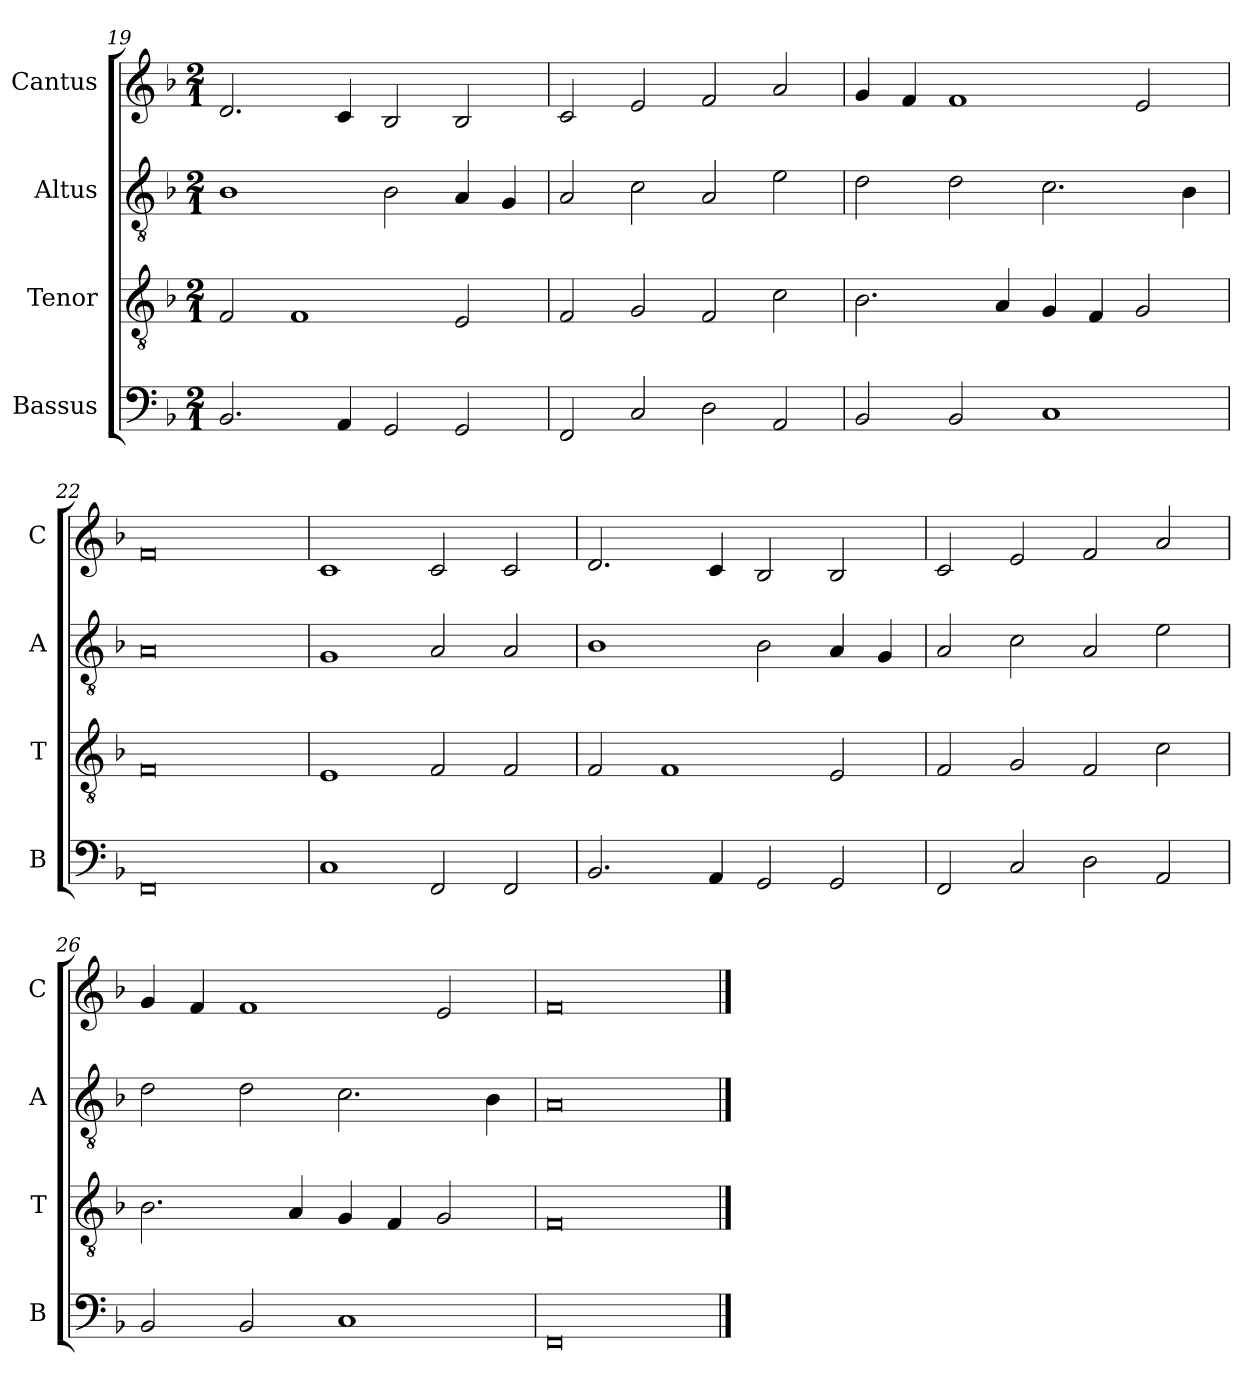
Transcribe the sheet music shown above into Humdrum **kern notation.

**kern	**kern	**kern	**kern
*part4	*part3	*part2	*part1
*staff4	*staff3	*staff2	*staff1
*I"Bassus	*I"Tenor	*I"Altus	*I"Cantus
*I'B	*I'T	*I'A	*I'C
*clefF4	*clefGv2	*clefGv2	*clefG2
*k[b-]	*k[b-]	*k[b-]	*k[b-]
*M2/1	*M2/1	*M2/1	*M2/1
=19	=19	=19	=19
2.BB-	2F	1B-	2.d
.	1F	.	.
4AA	.	.	4c
2GG	.	2B-	2B-
2GG	2E	4A	2B-
.	.	4G	.
=20	=20	=20	=20
2FF	2F	2A	2c
2C	2G	2c	2e
2D	2F	2A	2f
2AA	2c	2e	2a
=21	=21	=21	=21
2BB-	2.B-	2d	4g
.	.	.	4f
2BB-	.	2d	1f
.	4A	.	.
1C	4G	2.c	.
.	4F	.	.
.	2G	.	2e
.	.	4B-	.
=22	=22	=22	=22
0FF	0F	0A	0f
=23	=23	=23	=23
1C	1E	1G	1c
2FF	2F	2A	2c
2FF	2F	2A	2c
=24	=24	=24	=24
2.BB-	2F	1B-	2.d
.	1F	.	.
4AA	.	.	4c
2GG	.	2B-	2B-
2GG	2E	4A	2B-
.	.	4G	.
=25	=25	=25	=25
2FF	2F	2A	2c
2C	2G	2c	2e
2D	2F	2A	2f
2AA	2c	2e	2a
=26	=26	=26	=26
2BB-	2.B-	2d	4g
.	.	.	4f
2BB-	.	2d	1f
.	4A	.	.
1C	4G	2.c	.
.	4F	.	.
.	2G	.	2e
.	.	4B-	.
=27	=27	=27	=27
0FF	0F	0A	0f
==	==	==	==
*-	*-	*-	*-
